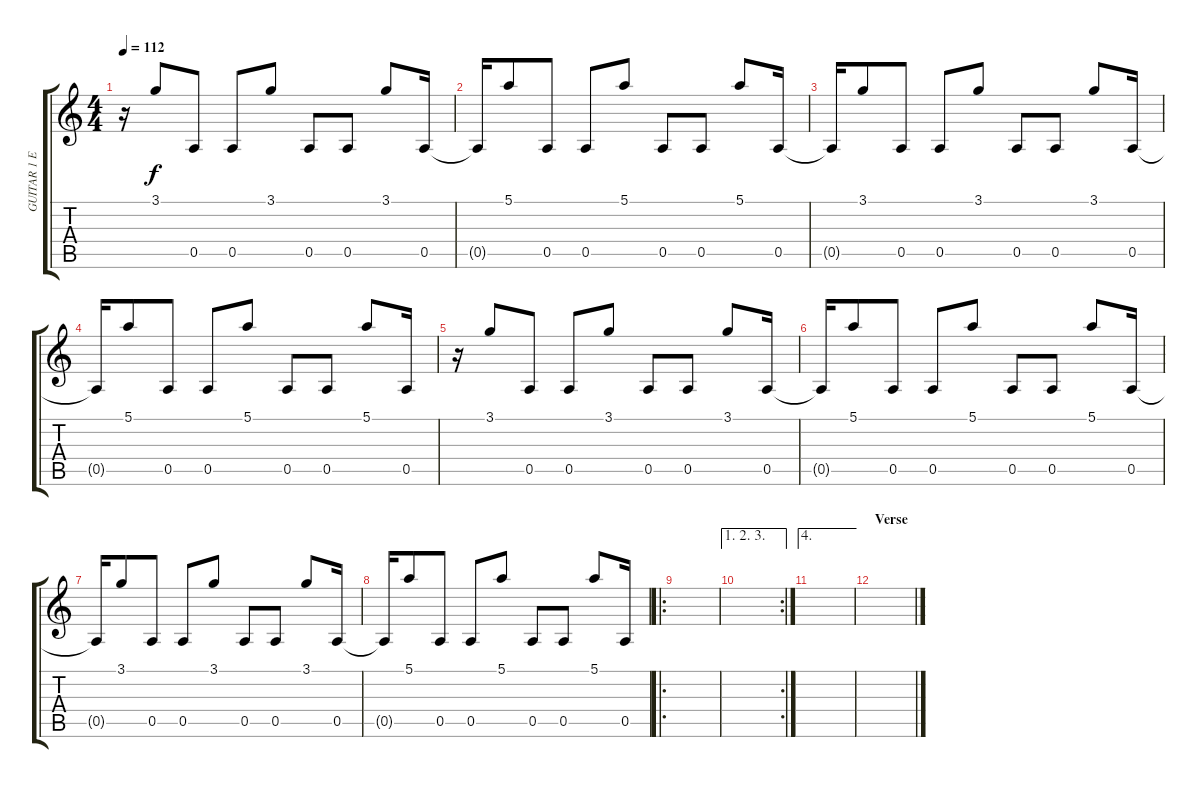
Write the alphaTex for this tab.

\track ("GUITAR 1 ECHO" "GUITAR 1 E") {instrument distortionguitar}
\staff {score tabs}
\tuning (E4 B3 G3 D3 A2 E2) {hide}
\ts (4 4)
\tempo 112
\clef g2
\ks c
r.16{dy f instrument distortionguitar} 3.1.8 0.5.8 0.5.8 3.1.8 0.5.8 0.5.8 3.1.8 0.5.16 |
0.5{t}.16 5.1.8 0.5.8 0.5.8 5.1.8 0.5.8 0.5.8 5.1.8 0.5.16 |
0.5{t}.16 3.1.8 0.5.8 0.5.8 3.1.8 0.5.8 0.5.8 3.1.8 0.5.16 |
0.5{t}.16 5.1.8 0.5.8 0.5.8 5.1.8 0.5.8 0.5.8 5.1.8 0.5.16 |
r.16 3.1.8 0.5.8 0.5.8 3.1.8 0.5.8 0.5.8 3.1.8 0.5.16 |
0.5{t}.16 5.1.8 0.5.8 0.5.8 5.1.8 0.5.8 0.5.8 5.1.8 0.5.16 |
0.5{t}.16 3.1.8 0.5.8 0.5.8 3.1.8 0.5.8 0.5.8 3.1.8 0.5.16 |
0.5{t}.16 5.1.8 0.5.8 0.5.8 5.1.8 0.5.8 0.5.8 5.1.8 0.5.16 |
\ro
|
\ae (1 2 3)
\rc 2
|
\ae 4
|
\section ("" "Verse")
